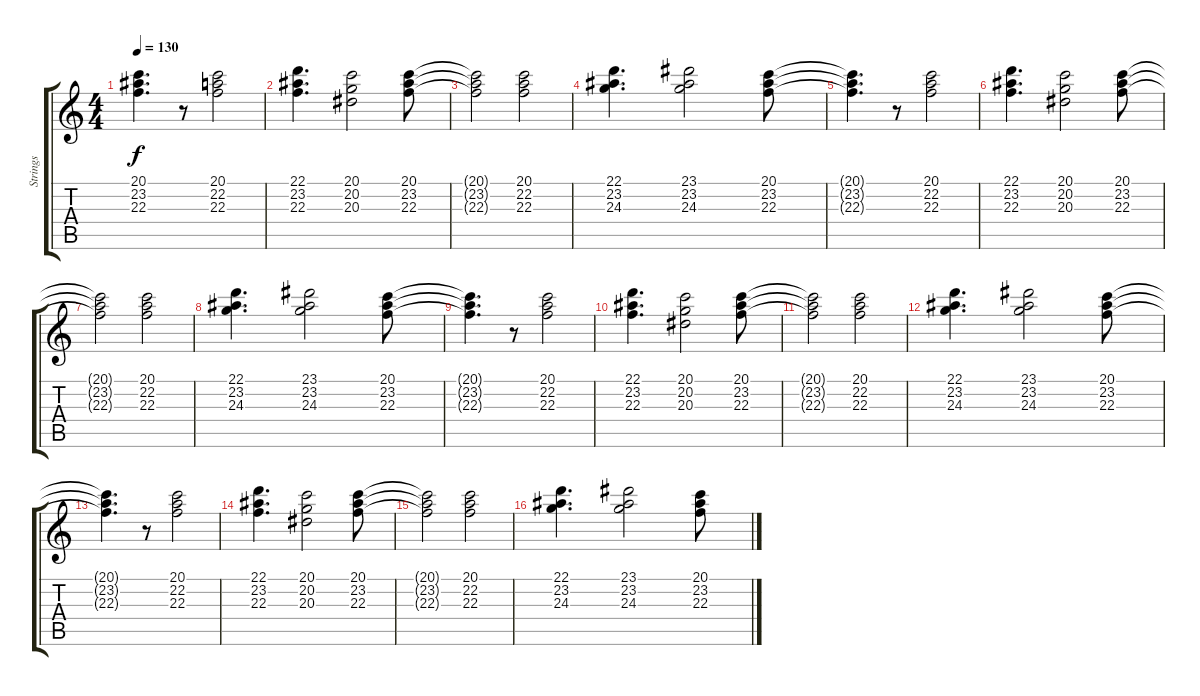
\track ("Strings" "Strings") {instrument synthstrings1}
\staff {score tabs}
\tuning (E4 B3 G3 D3 A2 E2) {hide}
\ts (4 4)
\tempo 130
\clef g2
\ks c
(20.1{t} 23.2{t} 22.3{t}).4{d dy f} r.8 (20.1 22.2 22.3).2 |
(22.1 23.2 22.3).4{d} (20.1 20.2 20.3).2 (20.1 23.2 22.3).8 |
(20.1{t} 23.2{t} 22.3{t}).2 (20.1 22.2 22.3).2 |
(22.1 23.2 24.3).4{d} (23.1 23.2 24.3).2 (20.1 23.2 22.3).8 |
(20.1{t} 23.2{t} 22.3{t}).4{d} r.8 (20.1 22.2 22.3).2 |
(22.1 23.2 22.3).4{d} (20.1 20.2 20.3).2 (20.1 23.2 22.3).8 |
(20.1{t} 23.2{t} 22.3{t}).2 (20.1 22.2 22.3).2 |
(22.1 23.2 24.3).4{d} (23.1 23.2 24.3).2 (20.1 23.2 22.3).8 |
(20.1{t} 23.2{t} 22.3{t}).4{d} r.8 (20.1 22.2 22.3).2 |
(22.1 23.2 22.3).4{d} (20.1 20.2 20.3).2 (20.1 23.2 22.3).8 |
(20.1{t} 23.2{t} 22.3{t}).2 (20.1 22.2 22.3).2 |
(22.1 23.2 24.3).4{d} (23.1 23.2 24.3).2 (20.1 23.2 22.3).8 |
(20.1{t} 23.2{t} 22.3{t}).4{d} r.8 (20.1 22.2 22.3).2 |
(22.1 23.2 22.3).4{d} (20.1 20.2 20.3).2 (20.1 23.2 22.3).8 |
(20.1{t} 23.2{t} 22.3{t}).2 (20.1 22.2 22.3).2 |
(22.1 23.2 24.3).4{d} (23.1 23.2 24.3).2 (20.1 23.2 22.3).8
